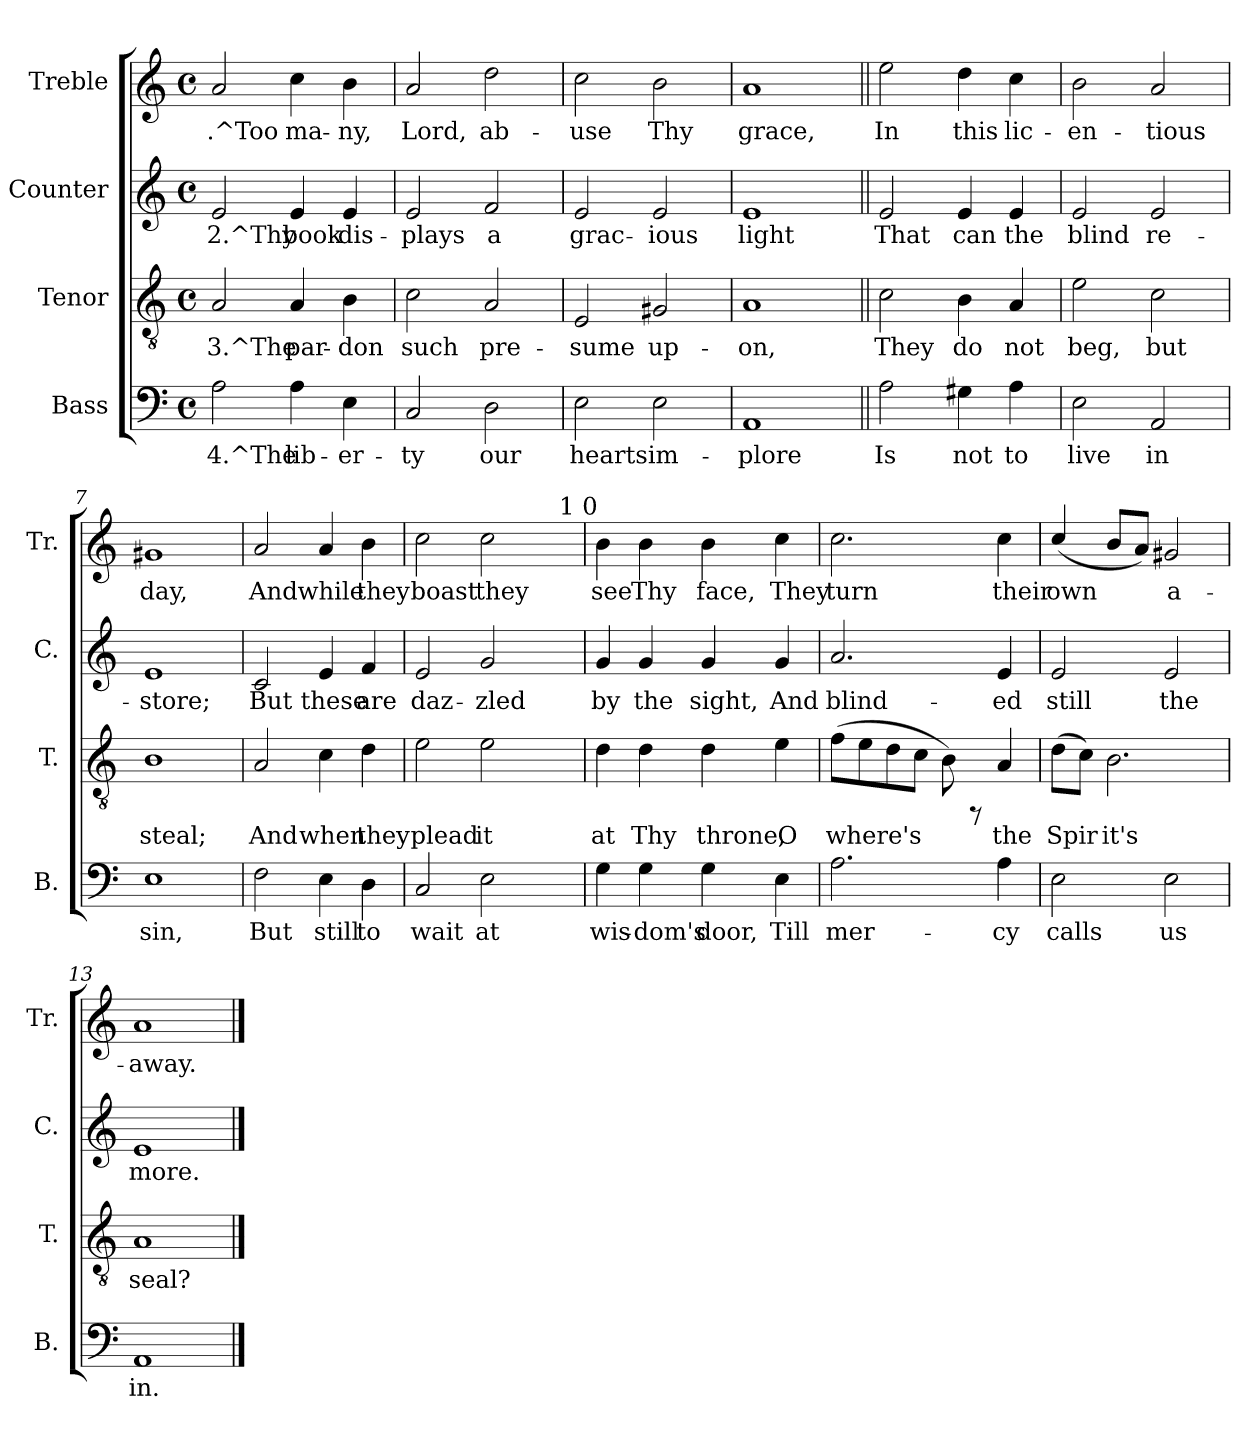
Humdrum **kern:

**kern	**text	**kern	**text	**kern	**text	**kern	**text
*part4	*part4	*part3	*part3	*part2	*part2	*part1	*part1
*staff4	*staff4	*staff3	*staff3	*staff2	*staff2	*staff1	*staff1
*I"Bass	*	*I"Tenor	*	*I"Counter	*	*I"Treble	*
*I'B.	*	*I'T.	*	*I'C.	*	*I'Tr.	*
!!LO:PB:g=z
*stria5	*	*stria5	*	*stria5	*	*stria5	*
*clefF4	*	*clefGv2	*	*clefG2	*	*clefG2	*
*k[]	*	*k[]	*	*k[]	*	*k[]	*
*C:	*	*C:	*	*C:	*	*C:	*
*M4/4	*	*M4/4	*	*M4/4	*	*M4/4	*
*met(c)	*	*met(c)	*	*met(c)	*	*met(c)	*
=1	=1	=1	=1	=1	=1	=1	=1
!	!LO:LY:b:rj	!	!LO:LY:b:rj	!	!LO:LY:b:rj	!	!LO:LY:b:rj
2A\	4.^The	2A/	3.^The	2e/	2.^Thy	2a/	.^Too
!	!LO:LY:b:rj	!	!LO:LY:b:rj	!	!LO:LY:b:rj	!	!LO:LY:b:rj
4A\	lib-	4A/	par-	4e/	book	4cc\	ma-
!	!LO:LY:b:rj	!	!LO:LY:b:rj	!	!LO:LY:b:rj	!	!LO:LY:b:rj
4E\	-er-	4B\	-don	4e/	dis-	4b\	-ny,
=2	=2	=2	=2	=2	=2	=2	=2
!	!LO:LY:b:rj	!	!LO:LY:b:rj	!	!LO:LY:b:rj	!	!LO:LY:b:rj
2C/	-ty	2c\	such	2e/	-plays	2a/	Lord,
!	!LO:LY:b:rj	!	!LO:LY:b:rj	!	!LO:LY:b:rj	!	!LO:LY:b:rj
2D\	our	2A/	pre-	2f/	a	2dd\	ab-
=3	=3	=3	=3	=3	=3	=3	=3
!	!LO:LY:b:rj	!	!LO:LY:b:rj	!	!LO:LY:b:rj	!	!LO:LY:b:rj
2E\	hearts	2E/	-sume	2e/	grac-	2cc\	-use
!	!LO:LY:b:rj	!	!LO:LY:b:rj	!	!LO:LY:b:rj	!	!LO:LY:b:rj
2E\	im-	2G#X/	up-	2e/	-ious	2b\	Thy
=4	=4	=4	=4	=4	=4	=4	=4
!	!LO:LY:b:rj	!	!LO:LY:b:rj	!	!LO:LY:b:rj	!	!LO:LY:b:rj
1AA	-plore	1A	-on,	1e	light	1a	grace,
=5||	=5||	=5||	=5||	=5||	=5||	=5||	=5||
!	!LO:LY:b:rj	!	!LO:LY:b:rj	!	!LO:LY:b:rj	!	!LO:LY:b:rj
2A\	Is	2c\	They	2e/	That	2ee\	In
!	!LO:LY:b:rj	!	!LO:LY:b:rj	!	!LO:LY:b:rj	!	!LO:LY:b:rj
4G#X\	not	4B\	do	4e/	can	4dd\	this
!	!LO:LY:b:rj	!	!LO:LY:b:rj	!	!LO:LY:b:rj	!	!LO:LY:b:rj
4A\	to	4A/	not	4e/	the	4cc\	lic-
=6	=6	=6	=6	=6	=6	=6	=6
!	!LO:LY:b:rj	!	!LO:LY:b:rj	!	!LO:LY:b:rj	!	!LO:LY:b:rj
2E\	live	2e\	beg,	2e/	blind	2b\	-en-
!	!LO:LY:b:rj	!	!LO:LY:b:rj	!	!LO:LY:b:rj	!	!LO:LY:b:rj
2AA/	in	2c\	but	2e/	re-	2a/	-tious
=7	=7	=7	=7	=7	=7	=7	=7
!	!LO:LY:b:rj	!	!LO:LY:b:rj	!	!LO:LY:b:rj	!	!LO:LY:b:rj
1E	sin,	1B	steal;	1e	-store;	1g#X	day,
!!LO:LB:g=z
=8	=8	=8	=8	=8	=8	=8	=8
!	!LO:LY:b:rj	!	!LO:LY:b:rj	!	!LO:LY:b:rj	!	!LO:LY:b:rj
2F\	But	2A/	And	2c/	But	2a/	And
!	!LO:LY:b:rj	!	!LO:LY:b:rj	!	!LO:LY:b:rj	!	!LO:LY:b:rj
4E\	still	4c\	when	4e/	these	4a/	while
!	!LO:LY:b:rj	!	!LO:LY:b:rj	!	!LO:LY:b:rj	!	!LO:LY:b:rj
4D\	to	4d\	they	4f/	are	4b\	they
=9	=9	=9	=9	=9	=9	=9	=9
!	!LO:LY:b:rj	!	!LO:LY:b:rj	!	!LO:LY:b:rj	!	!LO:LY:b:rj
*	*	*	*	*	*	*^	*
2C/	wait	2e\	plead	2e/	daz-	2cc\	2ryy	boast
!	!LO:LY:b:rj	!	!LO:LY:b:rj	!	!LO:LY:b:rj	!	!	!LO:LY:b:rj
2E\	at	2e\	it	2g/	-zled	2cc\	4ryy	they
.	.	.	.	.	.	.	8ryy	.
.	.	.	.	.	.	.	64ryy	.
!	!	!	!	!	!	!	!LO:TX:a:t=1 0	!
.	.	.	.	.	.	.	16..ryy	.
=10	=10	=10	=10	=10	=10	=10	=10	=10
!	!LO:LY:b:rj	!	!LO:LY:b:rj	!	!LO:LY:b:rj	!	!	!LO:LY:b:rj
*	*	*	*	*	*	*v	*v	*
4G\	wis-	4d\	at	4g/	by	4b\	see
!	!LO:LY:b:rj	!	!LO:LY:b:rj	!	!LO:LY:b:rj	!	!LO:LY:b:rj
4G\	-dom's	4d\	Thy	4g/	the	4b\	Thy
!	!LO:LY:b:rj	!	!LO:LY:b:rj	!	!LO:LY:b:rj	!	!LO:LY:b:rj
4G\	door,	4d\	throne,	4g/	sight,	4b\	face,
!	!LO:LY:b:rj	!	!LO:LY:b:rj	!	!LO:LY:b:rj	!	!LO:LY:b:rj
4E\	Till	4e\	O	4g/	And	4cc\	They
=11	=11	=11	=11	=11	=11	=11	=11
!	!LO:LY:b:rj	!	!LO:LY:b:rj	!	!LO:LY:b:rj	!	!LO:LY:b:rj
2.A\	mer-	(>8f\L	where's	2.a/	blind-	2.cc\	turn
!	!	!	!LO:LY:b:rj	!	!	!	!
.	.	8e\	.	.	.	.	.
!	!	!	!LO:LY:b:rj	!	!	!	!
.	.	8d\	.	.	.	.	.
!	!	!	!LO:LY:b:rj	!	!	!	!
.	.	8c\J	.	.	.	.	.
!	!	!	!LO:LY:b:rj	!	!	!	!
.	.	8B\)	.	.	.	.	.
.	.	8rFF	.	.	.	.	.
!	!LO:LY:b:rj	!	!LO:LY:b:rj	!	!LO:LY:b:rj	!	!LO:LY:b:rj
4A\	-cy	4A/	the	4e/	-ed	4cc\	their
=12	=12	=12	=12	=12	=12	=12	=12
!	!LO:LY:b:rj	!	!LO:LY:b:rj	!	!LO:LY:b:rj	!	!LO:LY:b:rj
2E\	calls	(>8d\L	Spir-	2e/	still	(<4cc/	own
!	!	!	!LO:LY:b:rj	!	!	!	!
.	.	8c\J)	--	.	.	.	.
!	!	!	!LO:LY:b:rj	!	!	!	!LO:LY:b:rj
.	.	2.B\	-it's	.	.	8b/L	.
!	!	!	!	!	!	!	!LO:LY:b:rj
.	.	.	.	.	.	8a/J)	.
!	!LO:LY:b:rj	!	!	!	!LO:LY:b:rj	!	!LO:LY:b:rj
2E\	us	.	.	2e/	the	2g#X/	a-
=13	=13	=13	=13	=13	=13	=13	=13
!	!LO:LY:b:rj	!	!LO:LY:b:rj	!	!LO:LY:b:rj	!	!LO:LY:b:rj
1AA	in.	1A	seal?	1e	more.	1a	-away.
==	==	==	==	==	==	==	==
*-	*-	*-	*-	*-	*-	*-	*-
